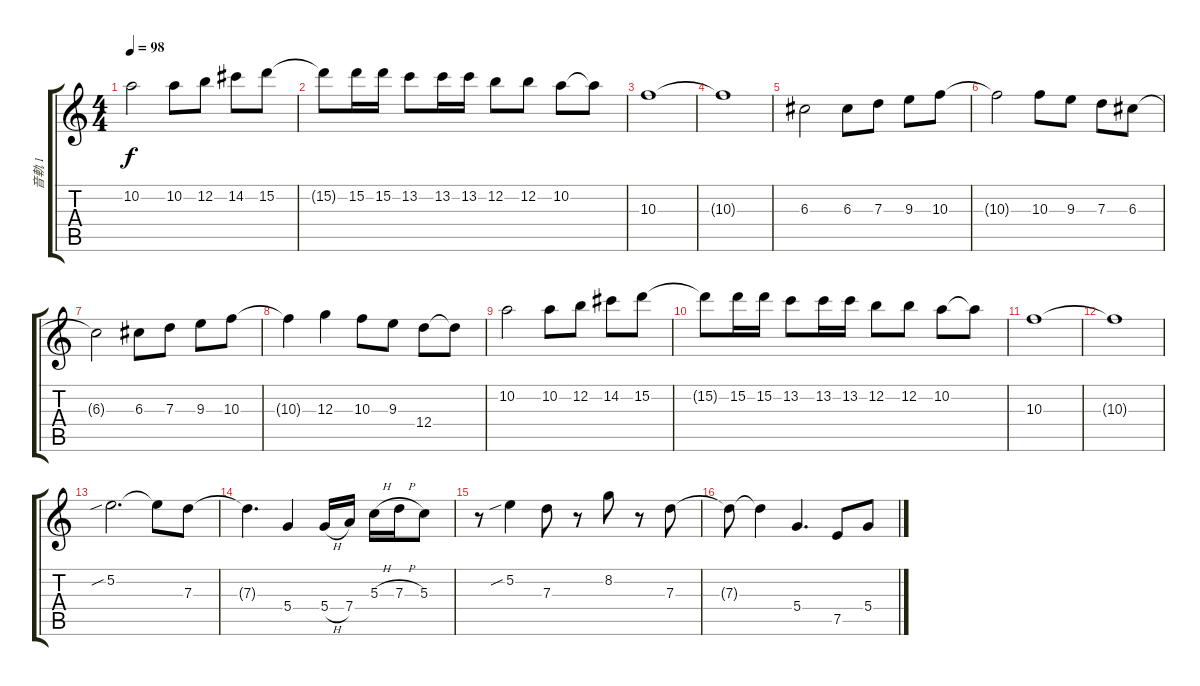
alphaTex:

\track ("音軌 1" "音軌 1") {instrument electricguitarjazz}
\staff {score tabs}
\tuning (E4 B3 G3 D3 A2 E2) {hide}
\ts (4 4)
\tempo 98
\clef g2
\ks c
10.2.2{dy f} 10.2.8 12.2.8 14.2.8 15.2.8 |
15.2{t}.8 15.2.16 15.2.16 13.2.8 13.2.16 13.2.16 12.2.8 12.2.8 10.2.8 10.2{t}.8 |
10.3.1 |
10.3{t}.1 |
6.3.2 6.3.8 7.3.8 9.3.8 10.3.8 |
10.3{t}.2 10.3.8 9.3.8 7.3.8 6.3.8 |
6.3{t}.2 6.3.8 7.3.8 9.3.8 10.3.8 |
10.3{t}.4 12.3.4 10.3.8 9.3.8 12.4.8 12.4{t}.8 |
10.2.2 10.2.8 12.2.8 14.2.8 15.2.8 |
15.2{t}.8 15.2.16 15.2.16 13.2.8 13.2.16 13.2.16 12.2.8 12.2.8 10.2.8 10.2{t}.8 |
10.3.1 |
10.3{t}.1 |
5.2{sib}.2{d instrument overdrivenguitar} 5.2{t}.8 7.3.8 |
7.3{t}.4{d} 5.4.4 5.4{h}.16 7.4.16 5.3{h}.16 7.3{h}.16 5.3.8 |
r.8 5.2{sib}.4 7.3.8 r.8 8.2.8 r.8 7.3.8 |
7.3{t}.8 7.3{t}.4 5.4.4{d} 7.5.8 5.4.8
